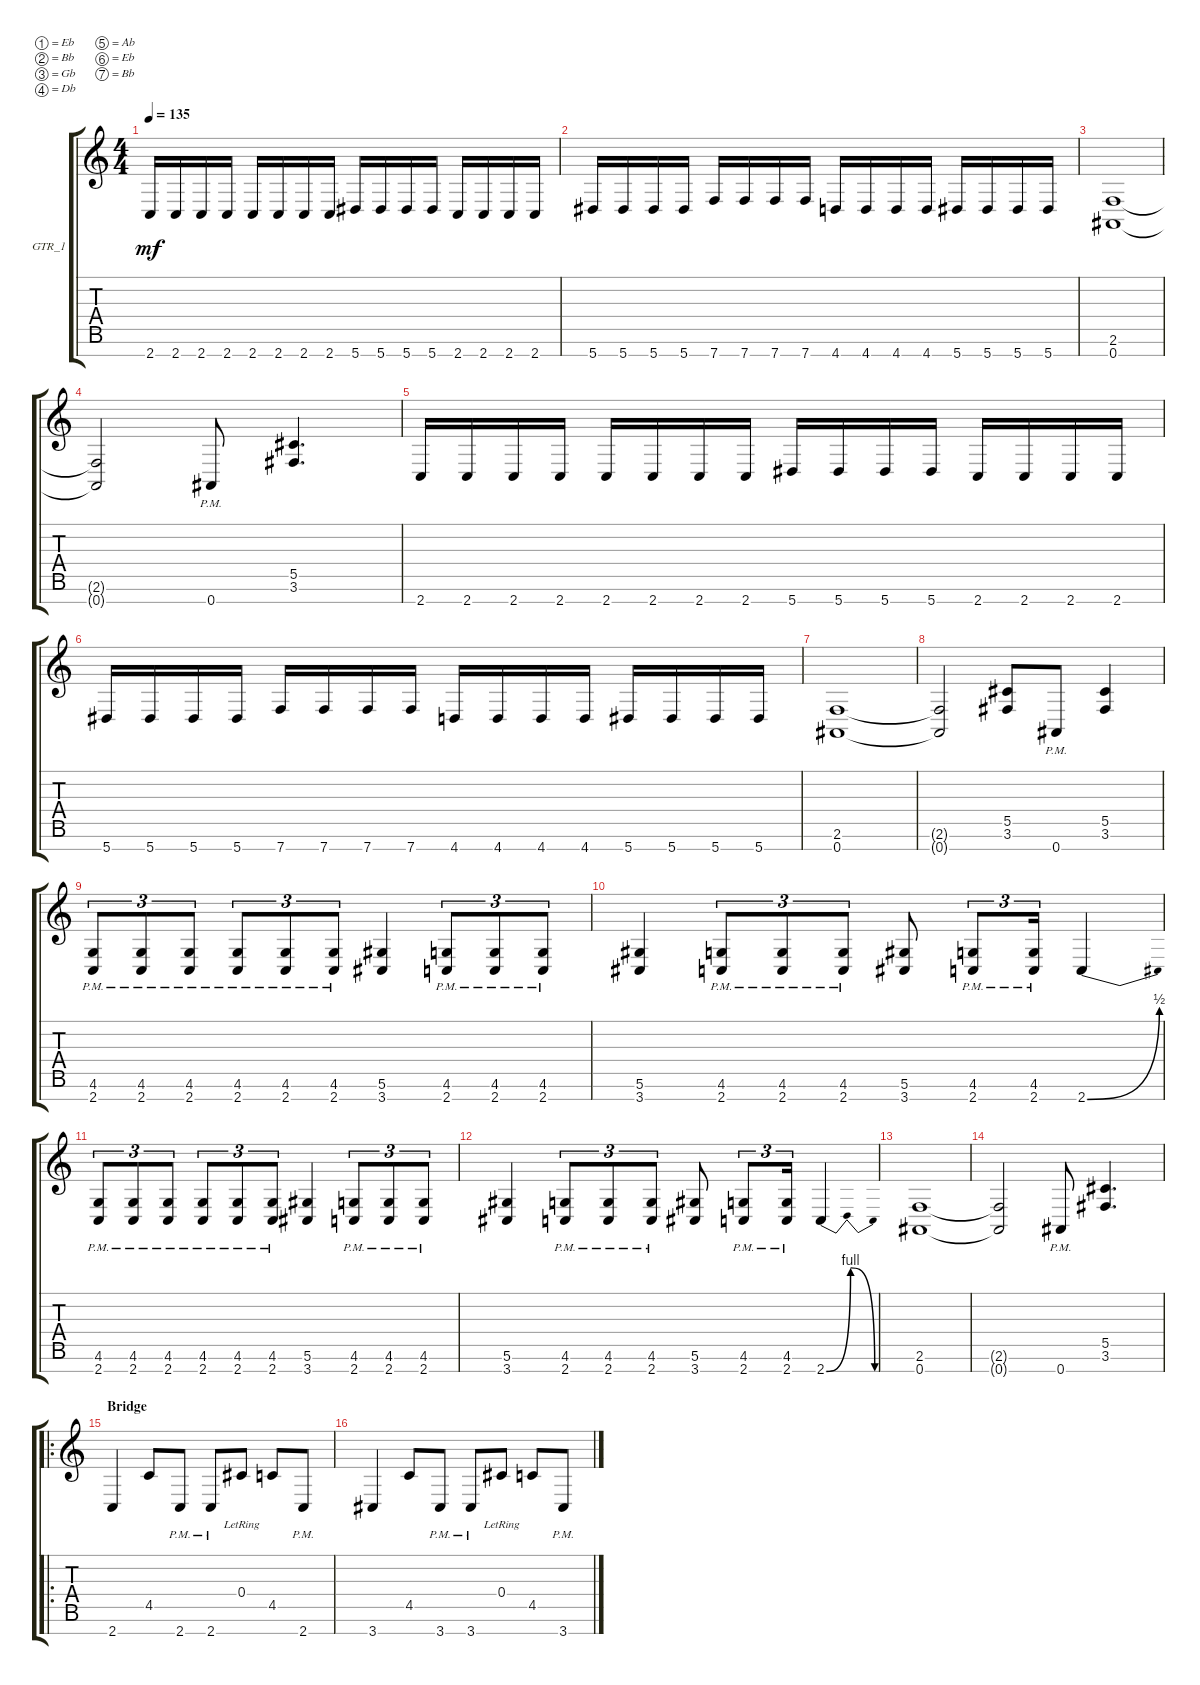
\defaultSystemsLayout 4
\bracketExtendMode groupsimilarinstruments
\firstSystemTrackNameOrientation horizontal
\otherSystemsTrackNameOrientation horizontal
\track ("GTR_1" "GTR_1") {instrument distortionguitar}
\staff {score tabs}
\tuning (Eb4 Bb3 Gb3 Db3 Ab2 Eb2 Bb1)
\ts (4 4)
\tempo 135
\clef g2
\ks c
2.7.16{dy mf} 2.7.16 2.7.16 2.7.16 2.7.16 2.7.16 2.7.16 2.7.16 5.7.16 5.7.16 5.7.16 5.7.16 2.7.16 2.7.16 2.7.16 2.7.16 |
5.7.16 5.7.16 5.7.16 5.7.16 7.7.16 7.7.16 7.7.16 7.7.16 4.7.16 4.7.16 4.7.16 4.7.16 5.7.16 5.7.16 5.7.16 5.7.16 |
(0.7 2.6).1 |
(0.7{t} 2.6{t}).2 0.7{pm}.8 (3.6 5.5).4{d} |
2.7.16 2.7.16 2.7.16 2.7.16 2.7.16 2.7.16 2.7.16 2.7.16 5.7.16 5.7.16 5.7.16 5.7.16 2.7.16 2.7.16 2.7.16 2.7.16 |
5.7.16 5.7.16 5.7.16 5.7.16 7.7.16 7.7.16 7.7.16 7.7.16 4.7.16 4.7.16 4.7.16 4.7.16 5.7.16 5.7.16 5.7.16 5.7.16 |
(0.7 2.6).1 |
(0.7{t} 2.6{t}).2 (3.6 5.5).8 0.7{pm}.8 (3.6 5.5).4 |
(2.7{pm} 4.6{pm}).8{tu (3 2)} (2.7{pm} 4.6{pm}).8{tu (3 2)} (2.7{pm} 4.6{pm}).8{tu (3 2)} (2.7{pm} 4.6{pm}).8{tu (3 2)} (2.7{pm} 4.6{pm}).8{tu (3 2)} (2.7{pm} 4.6{pm}).8{tu (3 2)} (3.7 5.6).4 (2.7{pm} 4.6{pm}).8{tu (3 2)} (2.7{pm} 4.6{pm}).8{tu (3 2)} (2.7{pm} 4.6{pm}).8{tu (3 2)} |
(3.7 5.6).4 (2.7{pm} 4.6{pm}).8{tu (3 2)} (2.7{pm} 4.6{pm}).8{tu (3 2)} (2.7{pm} 4.6{pm}).8{tu (3 2)} (3.7 5.6).8 (2.7{pm} 4.6{pm}).8{tu (3 2)} (2.7{pm} 4.6{pm}).16{tu (3 2)} 2.7{be (bend 0 0 14.399999999999999 2)}.4 |
(2.7{pm} 4.6{pm}).8{tu (3 2)} (2.7{pm} 4.6{pm}).8{tu (3 2)} (2.7{pm} 4.6{pm}).8{tu (3 2)} (2.7{pm} 4.6{pm}).8{tu (3 2)} (2.7{pm} 4.6{pm}).8{tu (3 2)} (2.7{pm} 4.6{pm}).8{tu (3 2)} (3.7 5.6).4 (2.7{pm} 4.6{pm}).8{tu (3 2)} (2.7{pm} 4.6{pm}).8{tu (3 2)} (2.7{pm} 4.6{pm}).8{tu (3 2)} |
(3.7 5.6).4 (2.7{pm} 4.6{pm}).8{tu (3 2)} (2.7{pm} 4.6{pm}).8{tu (3 2)} (2.7{pm} 4.6{pm}).8{tu (3 2)} (3.7 5.6).8 (2.7{pm} 4.6{pm}).8{tu (3 2)} (2.7{pm} 4.6{pm}).16{tu (3 2)} 2.7{be (bendrelease 0 0 10.2 4 20.4 4 30 0)}.4 |
(0.7 2.6).1 |
(0.7{t} 2.6{t}).2 0.7{pm}.8 (3.6 5.5).4{d} |
\ro
\section ("" "Bridge")
2.7.4 4.5.8 2.7{pm}.8 2.7{pm}.8 0.4{lr}.8 4.5.8 2.7{pm}.8 |
3.7.4 4.5.8 3.7{pm}.8 3.7{pm}.8 0.4{lr}.8 4.5.8 3.7{pm}.8
